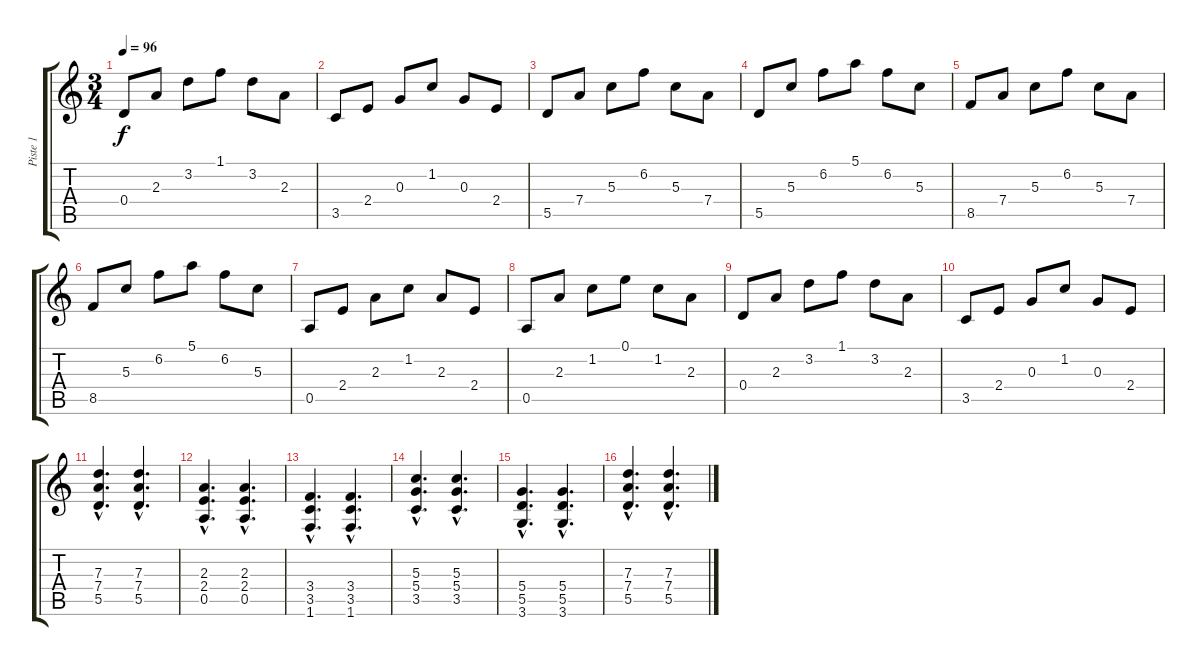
\track ("Piste 1" "Piste 1") {instrument acousticguitarsteel}
\staff {score tabs}
\tuning (E4 B3 G3 D3 A2 E2) {hide}
\ts (3 4)
\tempo 96
\clef g2
\ks c
0.4.8{dy f} 2.3.8 3.2.8 1.1.8 3.2.8 2.3.8 |
3.5.8 2.4.8 0.3.8 1.2.8 0.3.8 2.4.8 |
5.5.8 7.4.8 5.3.8 6.2.8 5.3.8 7.4.8 |
5.5.8 5.3.8 6.2.8 5.1.8 6.2.8 5.3.8 |
8.5.8 7.4.8 5.3.8 6.2.8 5.3.8 7.4.8 |
8.5.8 5.3.8 6.2.8 5.1.8 6.2.8 5.3.8 |
0.5.8 2.4.8 2.3.8 1.2.8 2.3.8 2.4.8 |
0.5.8 2.3.8 1.2.8 0.1.8 1.2.8 2.3.8 |
0.4.8 2.3.8 3.2.8 1.1.8 3.2.8 2.3.8 |
3.5.8 2.4.8 0.3.8 1.2.8 0.3.8 2.4.8 |
(7.3{hac} 7.4{hac} 5.5{hac}).4{d instrument overdrivenguitar} (7.3{hac} 7.4{hac} 5.5{hac}).4{d} |
(2.3{hac} 2.4{hac} 0.5{hac}).4{d} (2.3{hac} 2.4{hac} 0.5{hac}).4{d} |
(3.4{hac} 3.5{hac} 1.6{hac}).4{d} (3.4{hac} 3.5{hac} 1.6{hac}).4{d} |
(5.3{hac} 5.4{hac} 3.5{hac}).4{d} (5.3{hac} 5.4{hac} 3.5{hac}).4{d} |
(5.4{hac} 5.5{hac} 3.6{hac}).4{d} (5.4{hac} 5.5{hac} 3.6{hac}).4{d} |
(7.3{hac} 7.4{hac} 5.5{hac}).4{d} (7.3{hac} 7.4{hac} 5.5{hac}).4{d}
